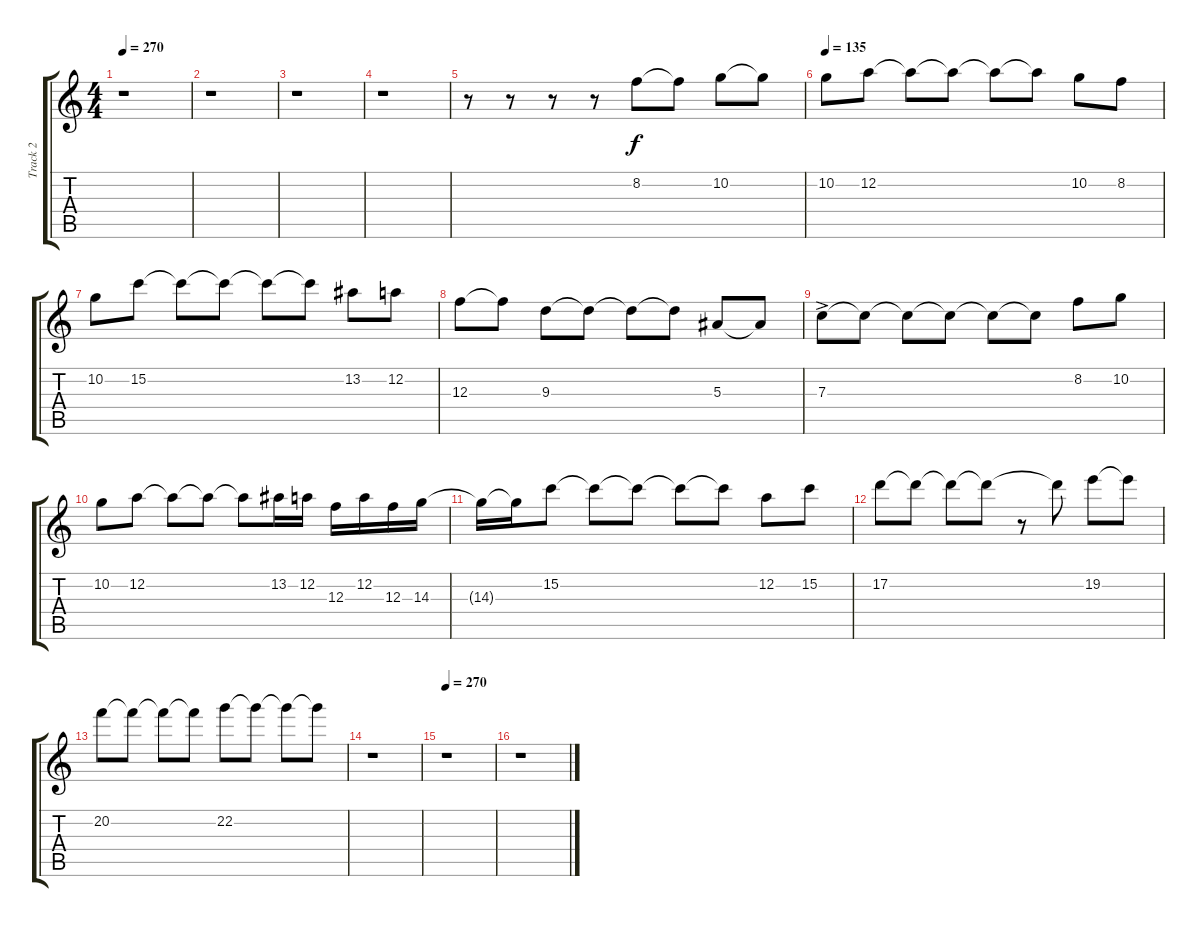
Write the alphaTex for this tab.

\track ("Track 2" "Track 2") {instrument distortionguitar}
\staff {score tabs}
\tuning (D4 A3 F3 C3 G2 C2) {hide}
\ts (4 4)
\tempo 270
\clef g2
\ks c
r.1{dy f} |
r.1 |
r.1 |
r.1 |
r.8 r.8 r.8 r.8 8.2.8 8.2{t}.8 10.2.8 10.2{t}.8 |
\tempo 135
10.2.8 12.2.8 12.2{t}.8 12.2{t}.8 12.2{t}.8 12.2{t}.8 10.2.8 8.2.8 |
10.2.8 15.2.8 15.2{t}.8 15.2{t}.8 15.2{t}.8 15.2{t}.8 13.2.8 12.2.8 |
12.3.8 12.3{t}.8 9.3.8 9.3{t}.8 9.3{t}.8 9.3{t}.8 5.3.8 5.3{t}.8 |
7.3{ac}.8 7.3{t}.8 7.3{t}.8 7.3{t}.8 7.3{t}.8 7.3{t}.8 8.2.8 10.2.8 |
10.2.8 12.2.8 12.2{t}.8 12.2{t}.8 12.2{t}.8 13.2.16 12.2.16 12.3.16 12.2.16 12.3.16 14.3.16 |
14.3{t}.16 14.3{t}.16 15.2.8 15.2{t}.8 15.2{t}.8 15.2{t}.8 15.2{t}.8 12.2.8 15.2.8 |
17.2.8 17.2{t}.8 17.2{t}.8 17.2{t}.8 r.8 17.2{t}.8 19.2.8 19.2{t}.8 |
20.2.8 20.2{t}.8 20.2{t}.8 20.2{t}.8 22.2.8 22.2{t}.8 22.2{t}.8 22.2{t}.8 |
r.1 |
\tempo 270
r.1 |
r.1
